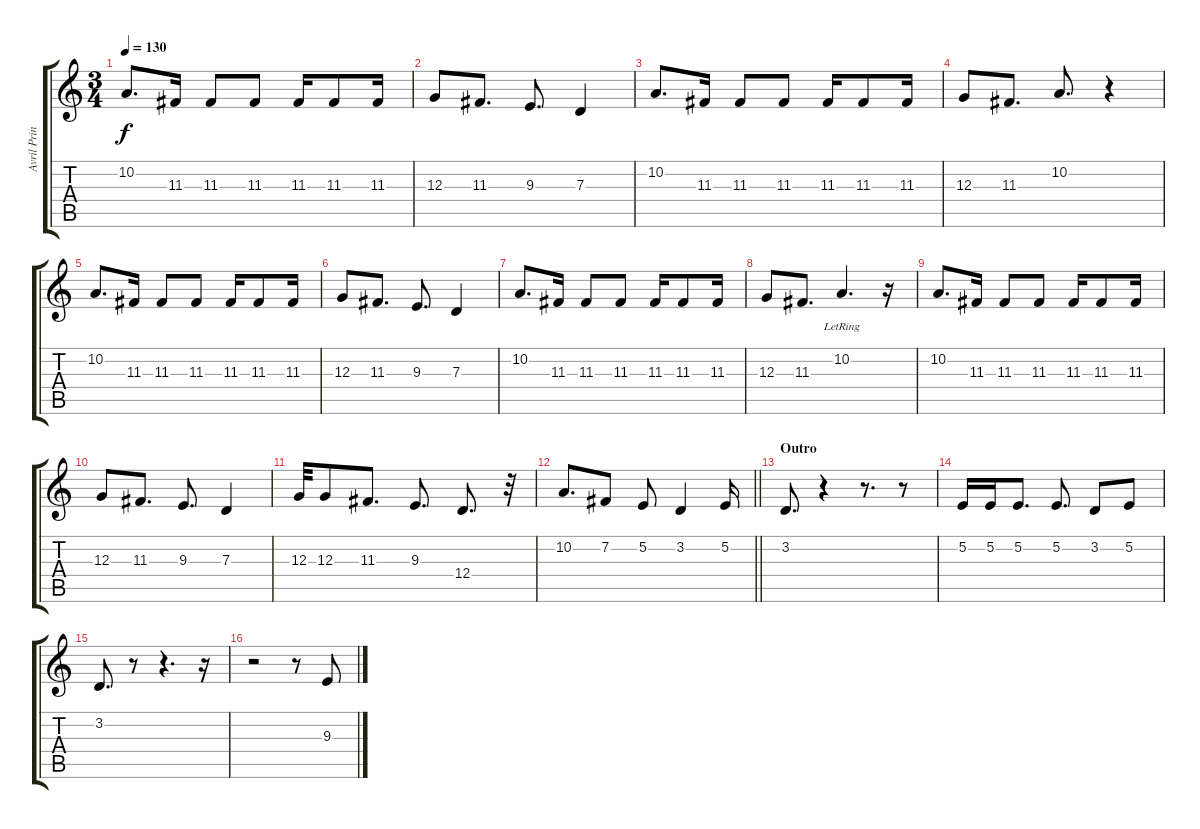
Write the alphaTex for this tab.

\track ("Avril Principal" "Avril Prin") {instrument trumpet}
\staff {score tabs}
\tuning (E4 B3 G3 D3 A2 E2) {hide}
\ts (3 4)
\tempo 130
\clef g2
\ks c
10.2.8{d dy f} 11.3.16 11.3.8 11.3.8 11.3.16 11.3.8 11.3.16 |
12.3.8 11.3.8{d} 9.3.8{d} 7.3.4 |
10.2.8{d} 11.3.16 11.3.8 11.3.8 11.3.16 11.3.8 11.3.16 |
12.3.8 11.3.8{d} 10.2.8{d} r.4 |
10.2.8{d volume 16} 11.3.16 11.3.8 11.3.8 11.3.16 11.3.8 11.3.16 |
12.3.8 11.3.8{d} 9.3.8{d} 7.3.4 |
10.2.8{d} 11.3.16 11.3.8 11.3.8 11.3.16 11.3.8 11.3.16 |
12.3.8 11.3.8{d} 10.2{lr}.4{d} r.16 |
10.2.8{d} 11.3.16 11.3.8 11.3.8 11.3.16 11.3.8 11.3.16 |
12.3.8 11.3.8{d} 9.3.8{d} 7.3.4 |
12.3.32 12.3.8 11.3.8{d} 9.3.8{d} 12.4.8{d} r.32 |
\barLineRight lightlight
10.2.8{d} 7.2.8 5.2.8 3.2.4 5.2.16 |
\section ("" "Outro")
3.2.8{d} r.4 r.8{d} r.8 |
5.2.16 5.2.16 5.2.8{d} 5.2.8{d} 3.2.8 5.2.8 |
3.2.8{d} r.8 r.4{d} r.16 |
r.2 r.8 9.3.8
